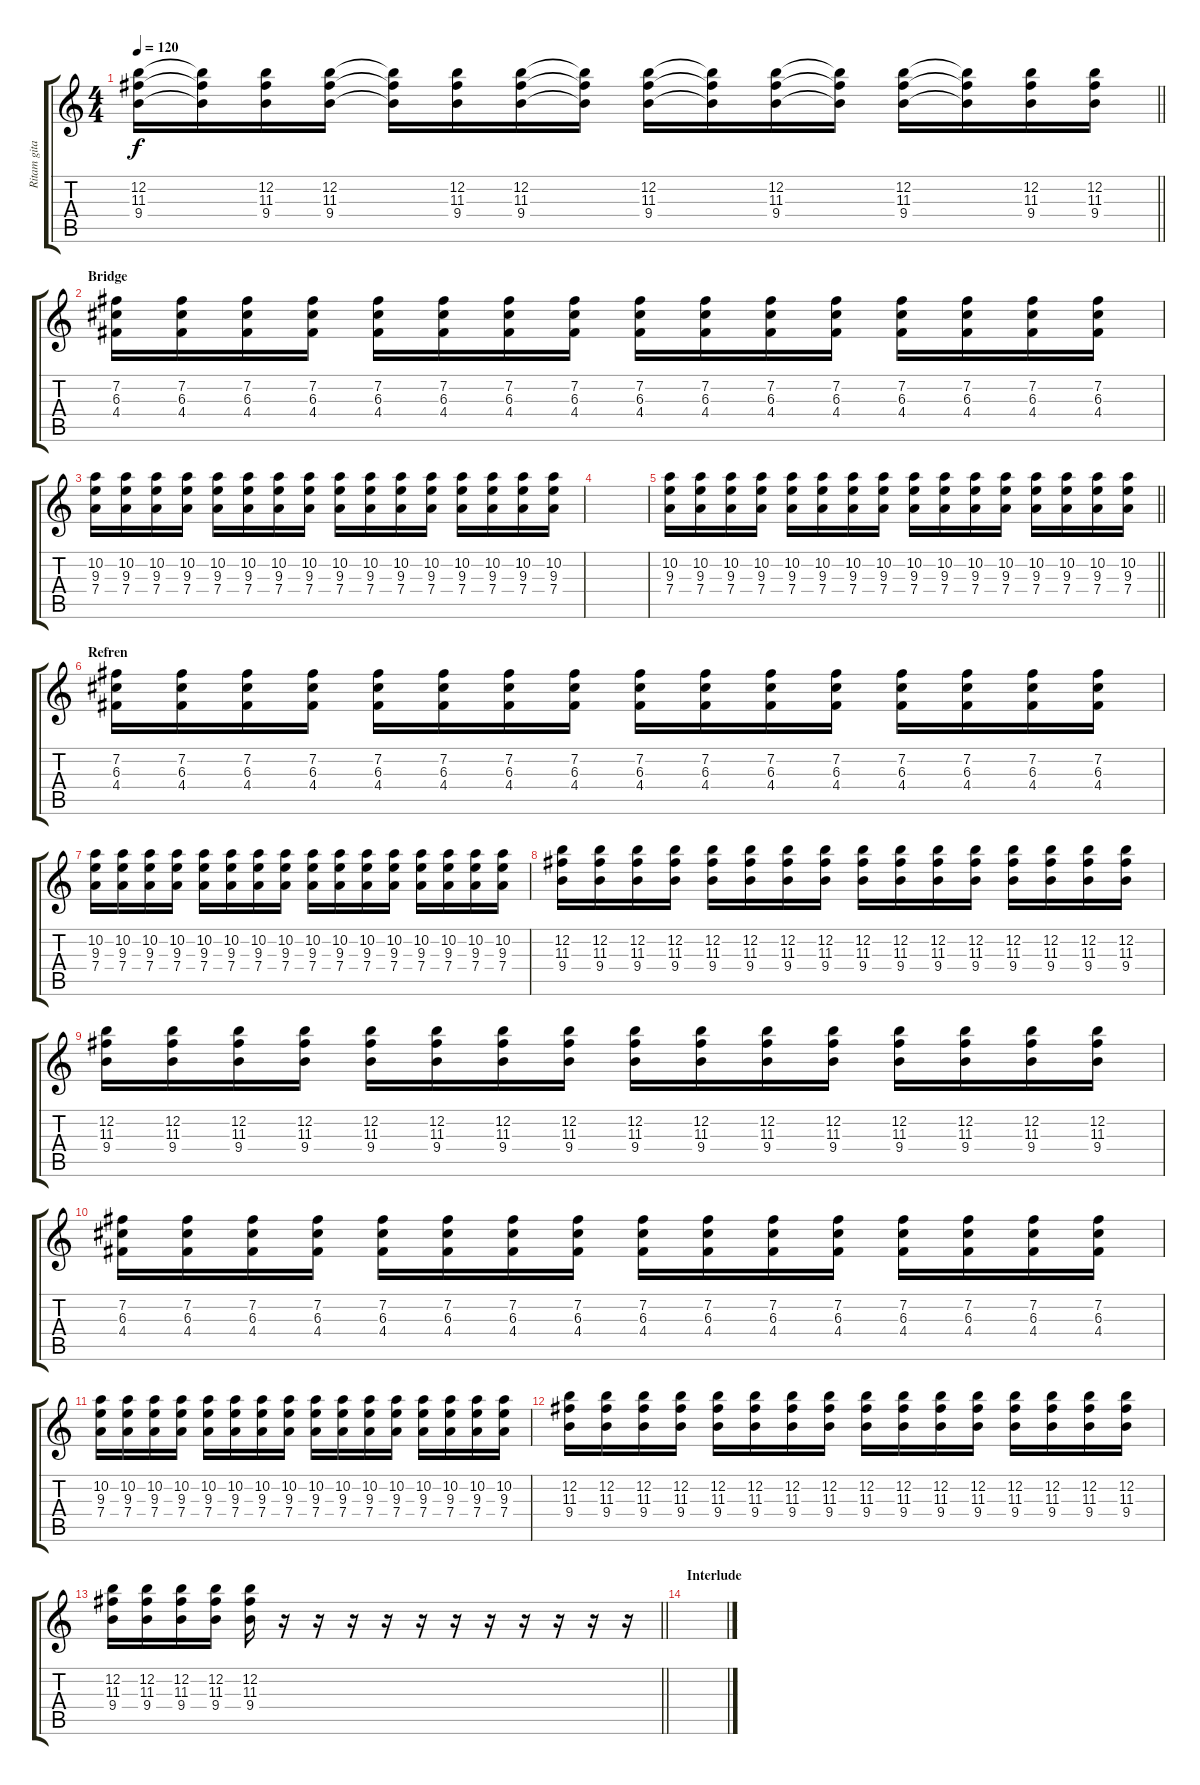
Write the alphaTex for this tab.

\track ("Ritam gitara" "Ritam gita") {instrument distortionguitar}
\staff {score tabs}
\tuning (E4 B3 G3 D3 A2 E2) {hide}
\ts (4 4)
\tempo 120
\clef g2
\barLineRight lightlight
\ks c
(12.2 11.3 9.4).16{dy f} (12.2{t} 11.3{t} 9.4{t}).16 (12.2 11.3 9.4).16 (12.2 11.3 9.4).16 (12.2{t} 11.3{t} 9.4{t}).16 (12.2 11.3 9.4).16 (12.2 11.3 9.4).16 (12.2{t} 11.3{t} 9.4{t}).16 (12.2 11.3 9.4).16 (12.2{t} 11.3{t} 9.4{t}).16 (12.2 11.3 9.4).16 (12.2{t} 11.3{t} 9.4{t}).16 (12.2 11.3 9.4).16 (12.2{t} 11.3{t} 9.4{t}).16 (12.2 11.3 9.4).16 (12.2 11.3 9.4).16 |
\section ("" "Bridge")
(7.2 6.3 4.4).16 (7.2 6.3 4.4).16 (7.2 6.3 4.4).16 (7.2 6.3 4.4).16 (7.2 6.3 4.4).16 (7.2 6.3 4.4).16 (7.2 6.3 4.4).16 (7.2 6.3 4.4).16 (7.2 6.3 4.4).16 (7.2 6.3 4.4).16 (7.2 6.3 4.4).16 (7.2 6.3 4.4).16 (7.2 6.3 4.4).16 (7.2 6.3 4.4).16 (7.2 6.3 4.4).16 (7.2 6.3 4.4).16 |
(10.2 9.3 7.4).16 (10.2 9.3 7.4).16 (10.2 9.3 7.4).16 (10.2 9.3 7.4).16 (10.2 9.3 7.4).16 (10.2 9.3 7.4).16 (10.2 9.3 7.4).16 (10.2 9.3 7.4).16 (10.2 9.3 7.4).16 (10.2 9.3 7.4).16 (10.2 9.3 7.4).16 (10.2 9.3 7.4).16 (10.2 9.3 7.4).16 (10.2 9.3 7.4).16 (10.2 9.3 7.4).16 (10.2 9.3 7.4).16 |
|
\barLineRight lightlight
(10.2 9.3 7.4).16 (10.2 9.3 7.4).16 (10.2 9.3 7.4).16 (10.2 9.3 7.4).16 (10.2 9.3 7.4).16 (10.2 9.3 7.4).16 (10.2 9.3 7.4).16 (10.2 9.3 7.4).16 (10.2 9.3 7.4).16 (10.2 9.3 7.4).16 (10.2 9.3 7.4).16 (10.2 9.3 7.4).16 (10.2 9.3 7.4).16 (10.2 9.3 7.4).16 (10.2 9.3 7.4).16 (10.2 9.3 7.4).16 |
\section ("" "Refren")
(7.2 6.3 4.4).16 (7.2 6.3 4.4).16 (7.2 6.3 4.4).16 (7.2 6.3 4.4).16 (7.2 6.3 4.4).16 (7.2 6.3 4.4).16 (7.2 6.3 4.4).16 (7.2 6.3 4.4).16 (7.2 6.3 4.4).16 (7.2 6.3 4.4).16 (7.2 6.3 4.4).16 (7.2 6.3 4.4).16 (7.2 6.3 4.4).16 (7.2 6.3 4.4).16 (7.2 6.3 4.4).16 (7.2 6.3 4.4).16 |
(10.2 9.3 7.4).16 (10.2 9.3 7.4).16 (10.2 9.3 7.4).16 (10.2 9.3 7.4).16 (10.2 9.3 7.4).16 (10.2 9.3 7.4).16 (10.2 9.3 7.4).16 (10.2 9.3 7.4).16 (10.2 9.3 7.4).16 (10.2 9.3 7.4).16 (10.2 9.3 7.4).16 (10.2 9.3 7.4).16 (10.2 9.3 7.4).16 (10.2 9.3 7.4).16 (10.2 9.3 7.4).16 (10.2 9.3 7.4).16 |
(12.2 11.3 9.4).16 (12.2 11.3 9.4).16 (12.2 11.3 9.4).16 (12.2 11.3 9.4).16 (12.2 11.3 9.4).16 (12.2 11.3 9.4).16 (12.2 11.3 9.4).16 (12.2 11.3 9.4).16 (12.2 11.3 9.4).16 (12.2 11.3 9.4).16 (12.2 11.3 9.4).16 (12.2 11.3 9.4).16 (12.2 11.3 9.4).16 (12.2 11.3 9.4).16 (12.2 11.3 9.4).16 (12.2 11.3 9.4).16 |
(12.2 11.3 9.4).16 (12.2 11.3 9.4).16 (12.2 11.3 9.4).16 (12.2 11.3 9.4).16 (12.2 11.3 9.4).16 (12.2 11.3 9.4).16 (12.2 11.3 9.4).16 (12.2 11.3 9.4).16 (12.2 11.3 9.4).16 (12.2 11.3 9.4).16 (12.2 11.3 9.4).16 (12.2 11.3 9.4).16 (12.2 11.3 9.4).16 (12.2 11.3 9.4).16 (12.2 11.3 9.4).16 (12.2 11.3 9.4).16 |
(7.2 6.3 4.4).16 (7.2 6.3 4.4).16 (7.2 6.3 4.4).16 (7.2 6.3 4.4).16 (7.2 6.3 4.4).16 (7.2 6.3 4.4).16 (7.2 6.3 4.4).16 (7.2 6.3 4.4).16 (7.2 6.3 4.4).16 (7.2 6.3 4.4).16 (7.2 6.3 4.4).16 (7.2 6.3 4.4).16 (7.2 6.3 4.4).16 (7.2 6.3 4.4).16 (7.2 6.3 4.4).16 (7.2 6.3 4.4).16 |
(10.2 9.3 7.4).16 (10.2 9.3 7.4).16 (10.2 9.3 7.4).16 (10.2 9.3 7.4).16 (10.2 9.3 7.4).16 (10.2 9.3 7.4).16 (10.2 9.3 7.4).16 (10.2 9.3 7.4).16 (10.2 9.3 7.4).16 (10.2 9.3 7.4).16 (10.2 9.3 7.4).16 (10.2 9.3 7.4).16 (10.2 9.3 7.4).16 (10.2 9.3 7.4).16 (10.2 9.3 7.4).16 (10.2 9.3 7.4).16 |
(12.2 11.3 9.4).16 (12.2 11.3 9.4).16 (12.2 11.3 9.4).16 (12.2 11.3 9.4).16 (12.2 11.3 9.4).16 (12.2 11.3 9.4).16 (12.2 11.3 9.4).16 (12.2 11.3 9.4).16 (12.2 11.3 9.4).16 (12.2 11.3 9.4).16 (12.2 11.3 9.4).16 (12.2 11.3 9.4).16 (12.2 11.3 9.4).16 (12.2 11.3 9.4).16 (12.2 11.3 9.4).16 (12.2 11.3 9.4).16 |
\barLineRight lightlight
(12.2 11.3 9.4).16 (12.2 11.3 9.4).16 (12.2 11.3 9.4).16 (12.2 11.3 9.4).16 (12.2 11.3 9.4).16 r.16 r.16 r.16 r.16 r.16 r.16 r.16 r.16 r.16 r.16 r.16 |
\section ("" "Interlude")
